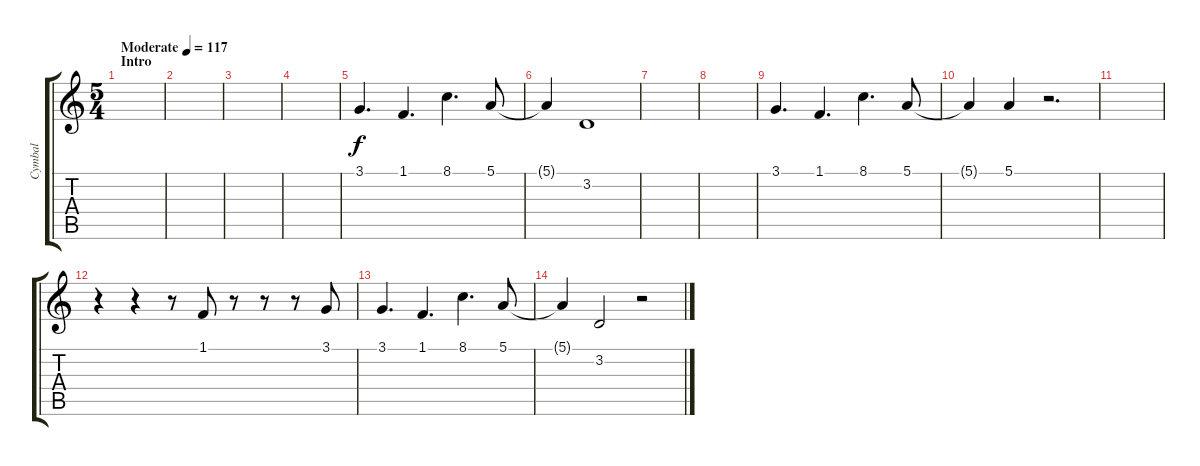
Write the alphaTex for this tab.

\track ("Cymbal" "Cymbal") {instrument celesta}
\staff {score tabs}
\tuning (E4 B3 G3 D3 A2 E2) {hide}
\ts (5 4)
\section ("" "Intro")
\tempo (117 "Moderate")
\clef g2
\ks c
|
|
|
|
3.1.4{d} 1.1.4{d} 8.1.4{d} 5.1.8 |
5.1{t}.4 3.2.1 |
|
|
3.1.4{d} 1.1.4{d} 8.1.4{d} 5.1.8 |
5.1{t}.4 5.1.4 r.2{d} |
|
r.4 r.4 r.8 1.1.8 r.8 r.8 r.8 3.1.8 |
3.1.4{d} 1.1.4{d} 8.1.4{d} 5.1.8 |
5.1{t}.4 3.2.2 r.2
